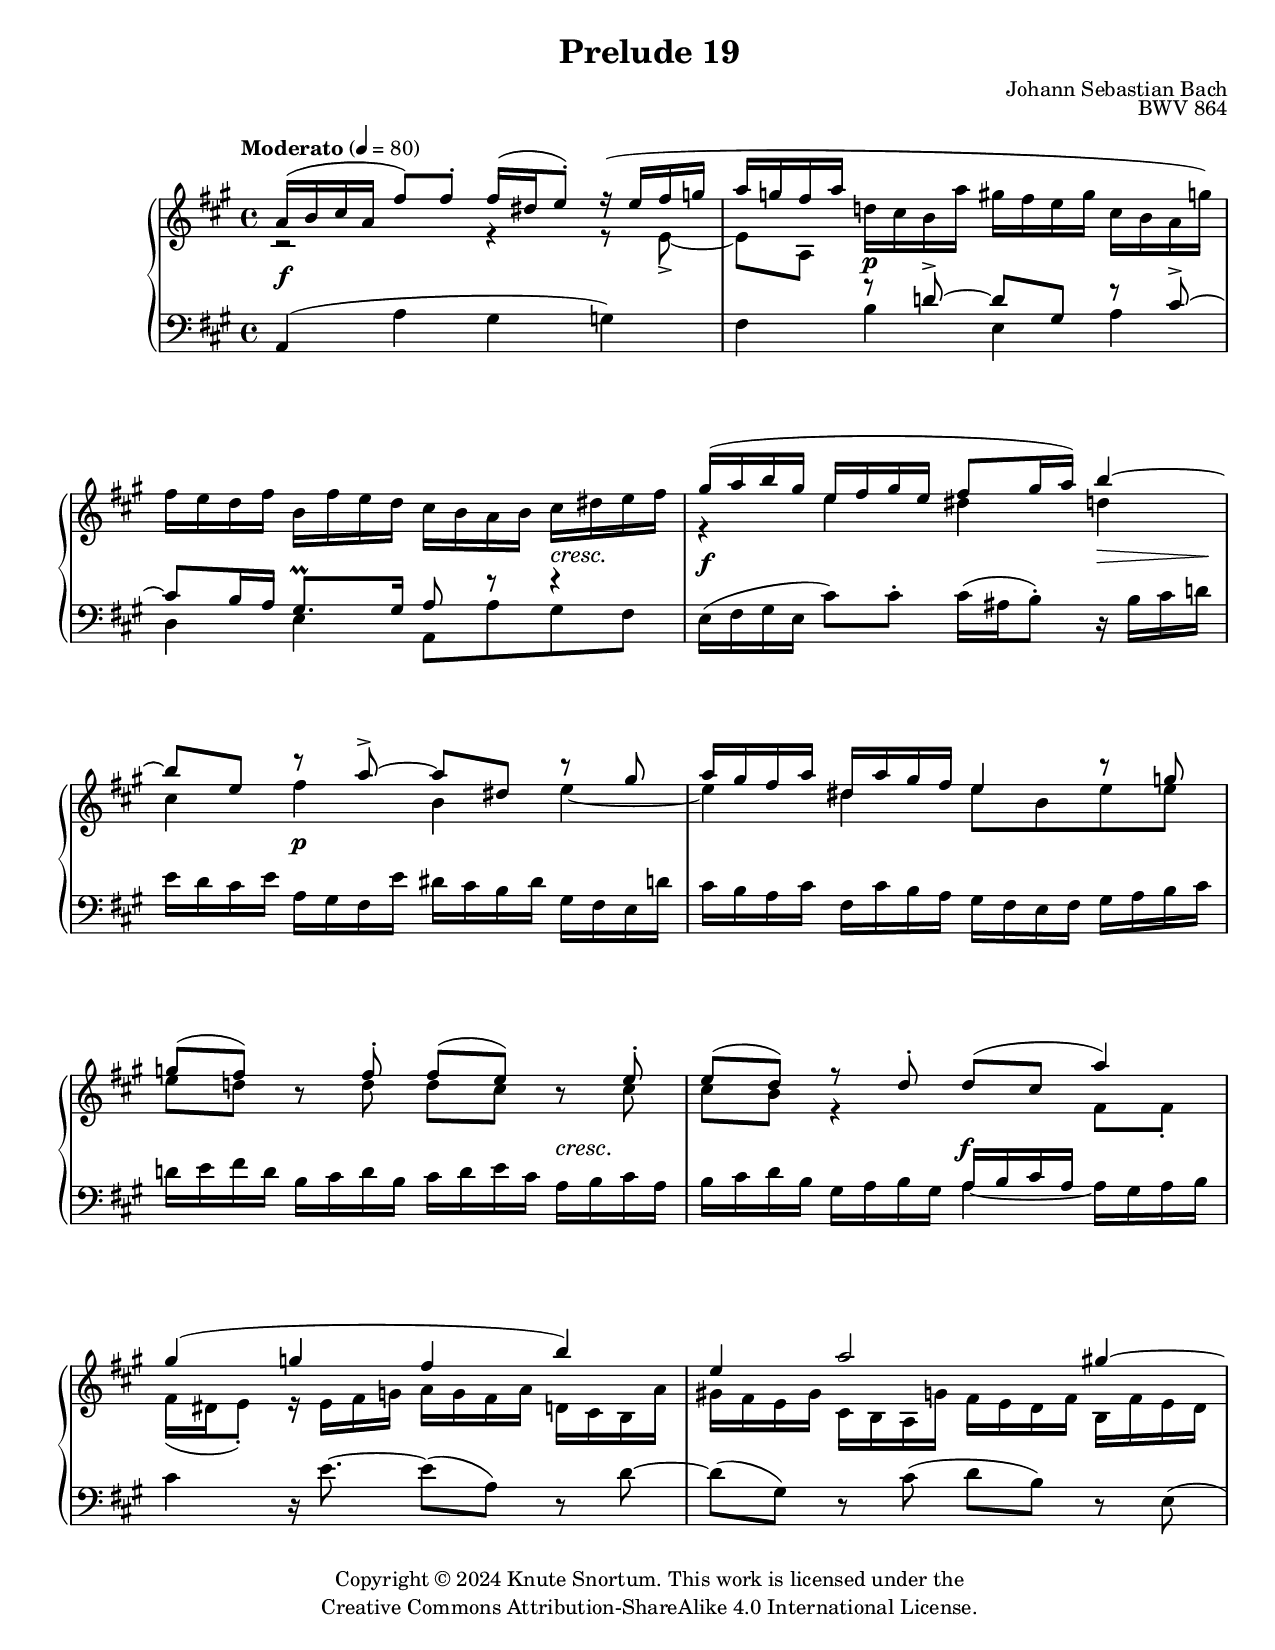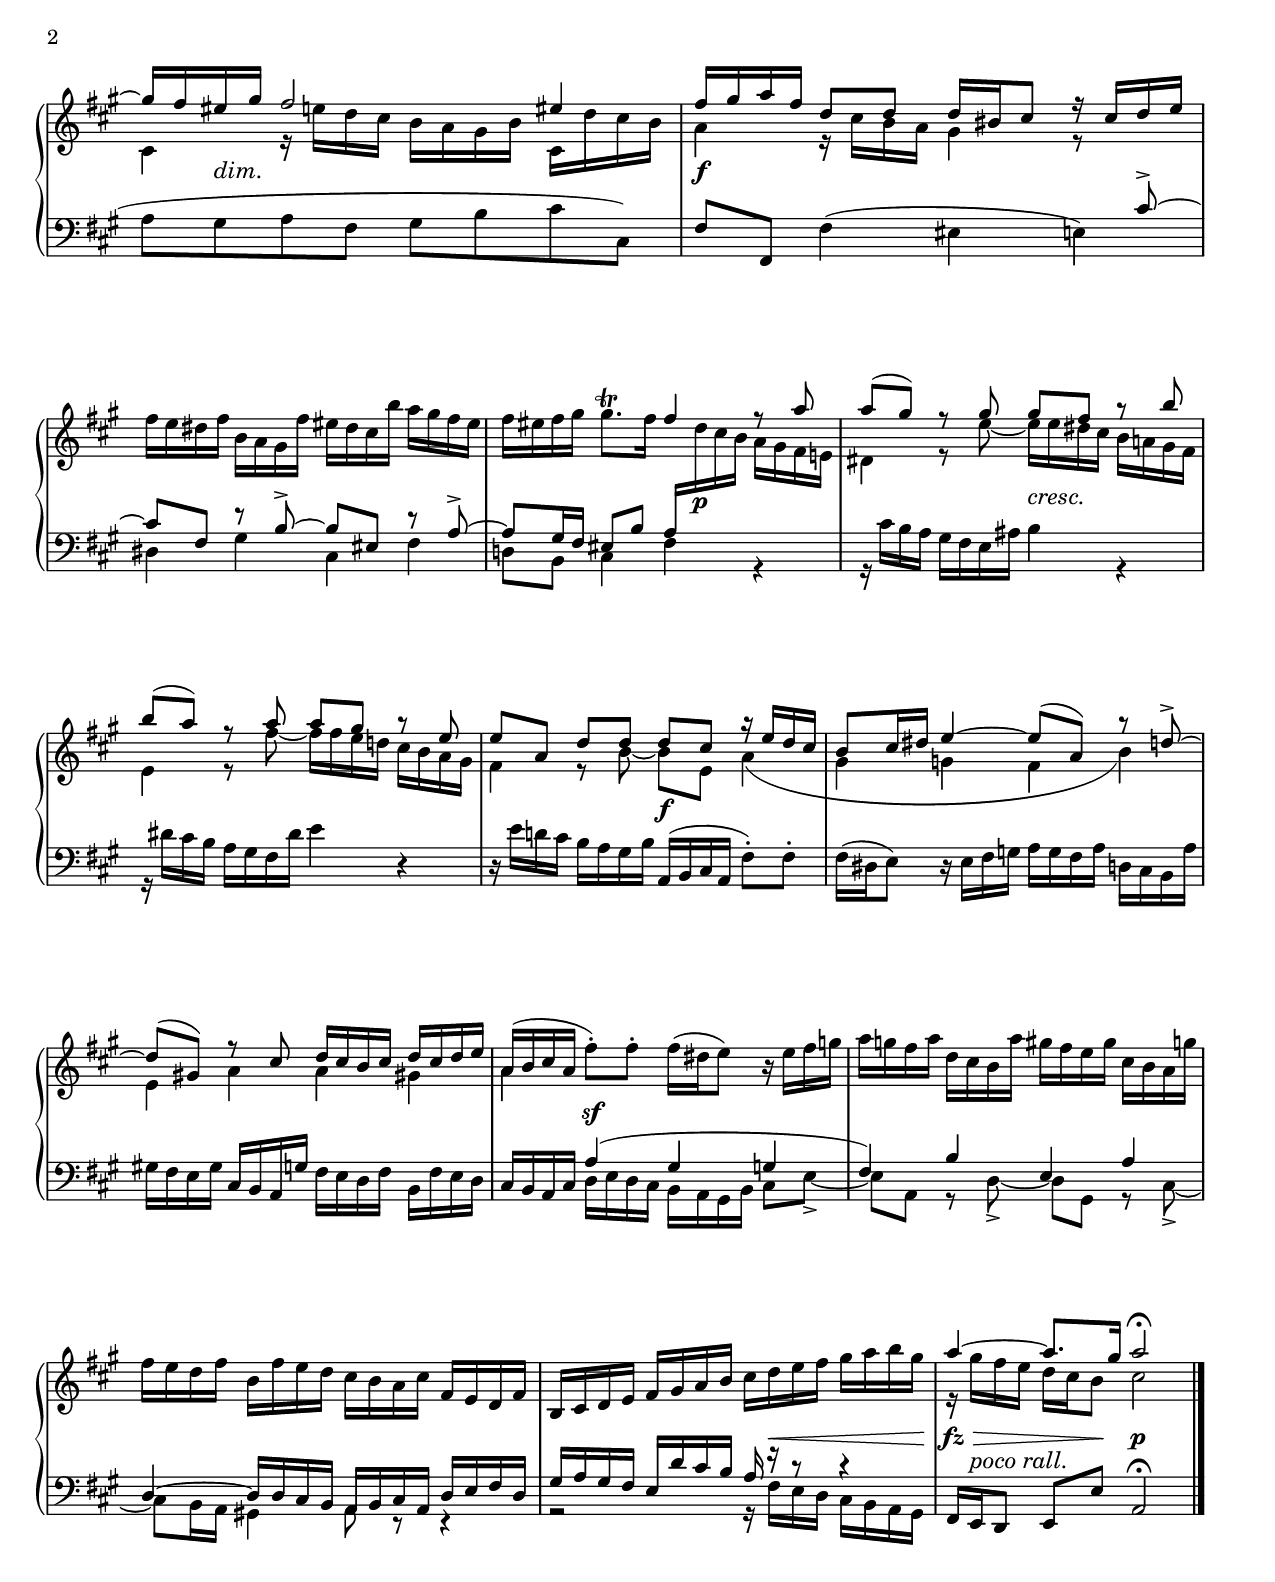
\version "2.24.0"

\include "includes/header-paper.ily"
%...+....1....+....2....+....3....+....4....+....5....+....6....+....7....+....

\version "2.24.0"
\language "english"

\include "global-variables.ily"

%%% Music %%%

global = {
  \time 4/4
  \key a \major
}

rightHandUpper = \relative {
  \voiceOne a'16( b cs a  fs'8) fs-.  fs16( ds e8-.)  r16 (e fs g |
  a16 g fs a  \oneVoice d,! cs b a'  gs fs e gs  cs, b a g') |
  fs16 e d fs  b, fs' e d  cs b a b  cs ds e fs |
  \voiceOne gs16( a b gs  e fs gs e  fs8 gs16 a)  b4~ |
  b8 e, r a->~  a ds, r gs |
  a16 gs fs a  ds, a' gs fs  e4 r8 g |
  g8( fs) b,\rest fs'-.  fs( e) b\rest e-. |
  e8( d) r d-.  d( cs a'4) |
  
  \barNumberCheck 9
  gs4( g fs b) |
  e,4 a2 gs!4~ |
  gs16 fs es gs  fs2 es4 |
  fs16 gs a fs  d8 d  d16 bs cs8  r16 cs d e |
  \oneVoice fs16 e ds fs  b, a gs fs'  es ds cs b'  a gs fs es |
  fs16 es fs gs  gs8.\trill fs16  \voiceOne fs4 r8 a |
  a8( gs) r gs  gs fs r b |
  b8( a) r a  a gs r e |
  
  \barNumberCheck 17
  e8 a, d[ d]  d cs  r16 e d cs |
  b8 cs16 ds e4~  e8( a,) r d->~ |
  d8( gs,!) r cs  d16 cs b cs  d cs d e |
  a,16( b cs a  \oneVoice fs'8-.) fs-.  fs16( ds e8)  r16 e fs g |
  a16 g fs a  d, cs b a'  gs fs e gs  cs, b a g' |
  fs16 e d fs  b, fs' e d  cs b a cs  fs, e d fs |
  b,16 cs d e  fs gs a b  cs d e fs  gs a b gs |
  \voiceOne a4~ a8. gs16  a2\fermata |
  \bar "|."
}

rightHandLower = \relative {
  \voiceFour r2 r4 r8 e'8->~ |
  e8 a,  \voiceDown r d!->~  d gs, r cs->~ |
  cs8 b16 a  gs8.\prall gs16  a8 r r4 |
  \voiceUp r4 e'' ds d |
  cs4 fs b, e~ |
  e4 ds4  e8 b e e |
  e8 d! s d  d cs s cs |
  cs8 b r4  \voiceDown a,16 b cs a  \voiceUp fs'8 fs-. |
  
  \barNumberCheck 9
  fs16( ds e8-.) r16 e fs g  a g fs a  d,! cs b a' |
  gs!16 fs e gs  cs, b a g'  fs e d fs  b, fs' e d |
  cs4 r16 e'! d cs  b a gs b  cs, d' cs b |
  a4  r16 cs b a  gs4 r8 \voiceDown cs,->~ |
  cs8 fs, r b->~  b es, r a->~ |
  a8 gs16 fs  es8 b'  a16 \voiceUp d' cs b  a gs fs e! |
  ds4 r8 e'~  e16 e ds cs  b a! gs fs |
  e4 r8 fs'~  fs16 fs e d!  cs b a gs |
  
  \barNumberCheck 17
  fs4 r8 b~  b e, a4( |
  gs4 g fs b) |
  e,4 a a gs! |
  a4 \voiceDown a,( gs g |
  fs4) b e, a |
  d,4~ d16 d cs b  a b cs a  d e fs d |
  gs a gs fs  e d' cs b  a r r8 r4 |
  \voiceUp r16 gs'' fs e  d cs b8  cs2 |
}

rightHand = {
  \global
  <<
    \new Voice \rightHandUpper
    \new Voice \rightHandLower
  >>
}

leftHand = \relative {
  \global
  \clef bass
  a,4( a' gs g) |
  fs4 \voiceTwo b e, a |
  d,4 e  a,8 a' gs fs |
  \oneVoice e16( fs gs e  cs'8) cs-.  cs16( as b8-.)  r16 b cs d! |
  e16 d cs e  a, gs fs e'  ds cs b ds  gs, fs e d' |
  cs16 b a cs  fs, cs' b a  gs fs e fs  gs a b cs |
  d!16 e fs d  b cs d b  cs d e cs  a b cs a |
  b16 cs d b  gs a b gs  a4_~  a16 gs a b |
  
  \barNumberCheck 9
  cs4  r16 e8.~  e8( a,) r d~ |
  d8( gs,) r cs(  d b) r e,( |
  a8 gs a fs  gs b cs cs,)  |
  fs8 fs, fs'4(  es e) |
  \voiceTwo ds4 gs cs, fs |
  d!8 b cs4  fs r |
  r16 cs' b a  gs fs e as  b4 r |
  r16 ds cs b  a gs fs ds'  \oneVoice e4 r |
  
  \barNumberCheck 17
  r16 e16 d! cs  b a gs b  a,( b cs a  fs'8-.) fs-. |
  fs16( ds e8)  r16 e fs g  a g fs a  d,! cs b a' |
  gs!16 fs e gs  cs, b a g'  fs e d fs  b, fs' e d |
  cs16 b a cs  \voiceTwo d e d cs  b a gs b  cs8 e->~ |
  e8 a, r d->~  d gs, r cs->~ |
  cs8 b16 a gs!4  a8 r r4 |
  r2 r16 fs' e d  cs b a gs |
  \oneVoice fs16 e^\pocoRall d8 e e'  a,2\fermata |
}

dynamics = {
  \override DynamicTextSpanner.style = #'none
  s1\f |
  s4 s2.-\tweak Y-offset 1 \p |
  s2. s4\cresc |
  s2.-\tweak Y-offset -1.5 \f s8.\> s16\! |
  s4 s2.-\tweak Y-offset 1 \p |
  s1 |
  s2. s4\cresc |
  s2 s-\tweak X-offset -0.5 \f |
  
  \barNumberCheck 9
  s1 * 2 |
  s8 s4.\dim s2 |
  s1\f |
  s1 |
  s2 s16 s8.-\tweak Y-offset -2 \p s4 |
  s2 s-\tweak extra-offset #'(0 . -1) \cresc |
  s1 |
  
  \barNumberCheck 17
  s2 s\f |
  s1 * 2 |
  s4 s8-\tweak Y-offset 0.5 \sf \tag layout { s } \tag midi { s\f } s2 |
  s1 * 2 |
  s2 s16 s8.\< s s16\! |
  s4.\fz\> s8\! s2\p |
}

tempi = {
  \tempo "Moderato" 4 = 80
  s1 * 23
  \set Score.tempoHideNote = ##t
  \tempo 4 = 72
  s4 \tempo 4 = 66 s \tempo 4 = 50 s2 |
}

forceBreaks = {
  % page 1
  s1\noBreak s1\break\noPageBreak
  s1\noBreak s1\break\noPageBreak
  s1\noBreak s1\break\noPageBreak
  s1\noBreak s1\break\noPageBreak
  s1\noBreak s1\pageBreak
  
  % page 2
  s1\noBreak s1\break\noPageBreak
  \repeat unfold 2 { s1\noBreak } s1\break\noPageBreak
  \repeat unfold 2 { s1\noBreak } s1\break\noPageBreak
  \repeat unfold 2 { s1\noBreak } s1\break\noPageBreak
}

preludeNinteenNotes =
\score {
  \header {
    title = "Prelude 19"
  }
  \keepWithTag layout  
  \new PianoStaff \with {
    \override StaffGrouper.staff-staff-spacing = 
      #'((basic-distance . 10)
         (padding . 1))
  } <<
    \new Staff = "upper" \rightHand
    \new Dynamics \dynamics
    \new Staff = "lower" \leftHand
    \new Dynamics \tempi
    \new Devnull \forceBreaks
  >>
  \layout {
    \context {
      \Score
      \override Stem.details.beamed-lengths = #'(3.5 4.1)
    }
  }
}

\include "articulate.ly"

preludeNinteenMidi =
\book {
  \bookOutputName "prelude-19-bwv-864"
  \score {
    \keepWithTag midi
    \articulate <<
      \new Staff = "upper" << \rightHand \dynamics \tempi >>
      \new Staff = "lower" << \leftHand \dynamics \tempi >>
    >>
    \midi {}
  }
}


\header {
  title = "Prelude 19"
  composer = "Johann Sebastian Bach"
  opus = "BWV 864"
}

\paper {
  print-all-headers = ##f
}

\preludeNinteenNotes
\preludeNinteenMidi